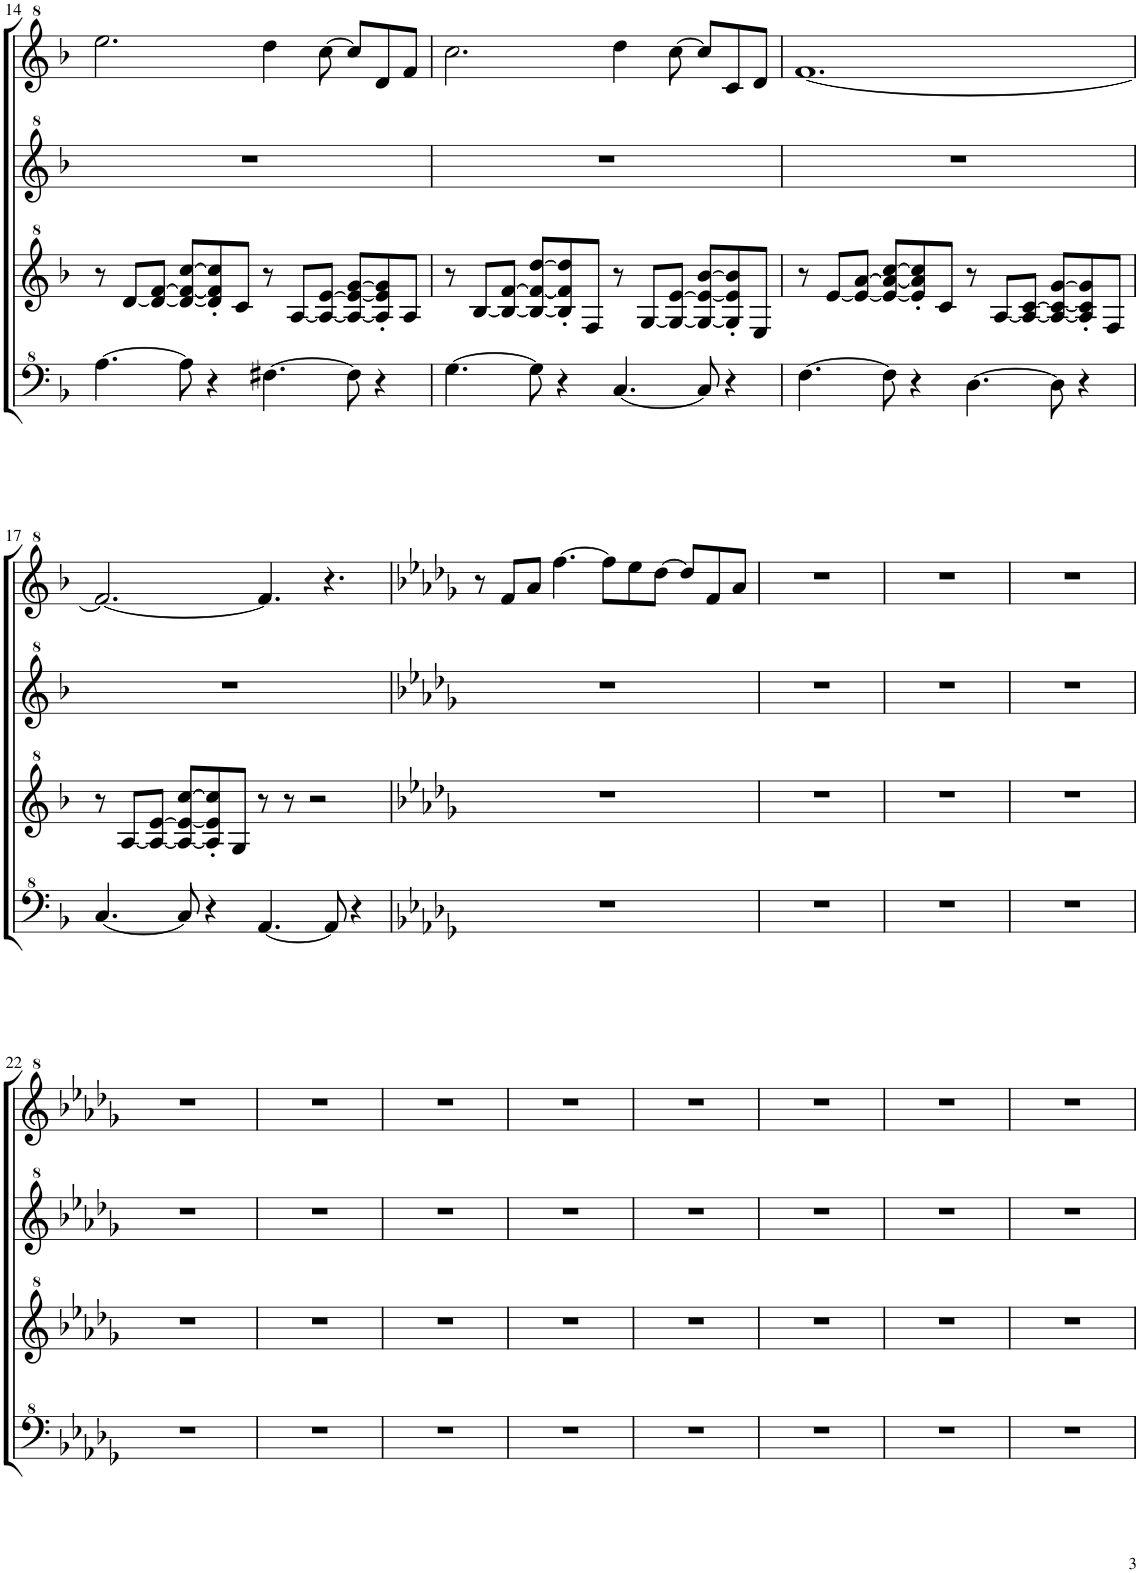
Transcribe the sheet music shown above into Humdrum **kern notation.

**kern	**kern	**kern	**kern
*part1	*part1	*part1	*part1
*staff4	*staff3	*staff2	*staff1
*I"Model III	*	*	*
!!LO:PB:g=z
*clefF^4	*clefG^2	*clefG^2	*clefG^2
*k[b-]	*k[b-]	*k[b-]	*k[b-]
*M12/8	*M12/8	*M12/8	*M12/8
=14	=14	=14	=14
[4.a\	8r	1.r	2.eee\
.	[8dd/L	.	.
.	8dd/_ [8ff/J	.	.
8a\]	8dd/_ 8ff/_ [8ccc/L	.	.
4r	8dd/]' 8ff/]' 8ccc/]'	.	.
.	8cc/J	.	.
[4.f#X\	8r	.	4ddd\
.	[8a/L	.	.
.	8a/_ [8ee/J	.	[8ccc\
8f#\]	8a/_ 8ee/_ [8gg/L	.	8ccc/L]
4r	8a/]' 8ee/]' 8gg/]'	.	8dd/
.	8a/J	.	8ff/J
=15	=15	=15	=15
[4.g\	8r	1.r	2.ccc\
.	[8b-/L	.	.
.	8b-/_ [8ff/J	.	.
8g\]	8b-/_ 8ff/_ [8ddd/L	.	.
4r	8b-/]' 8ff/]' 8ddd/]'	.	.
.	8f/J	.	.
[4.c/	8r	.	4ddd\
.	[8g/L	.	.
.	8g/_ [8ee/J	.	[8ccc\
8c/]	8g/_ 8ee/_ [8bb-/L	.	8ccc/L]
4r	8g/]' 8ee/]' 8bb-/]'	.	8cc/
.	8e/J	.	8dd/J
=16	=16	=16	=16
[4.f\	8r	1.r	[1.ff
.	[8ee/L	.	.
.	8ee/_ [8aa/J	.	.
8f\]	8ee/_ 8aa/_ [8ccc/L	.	.
4r	8ee/]' 8aa/]' 8ccc/]'	.	.
.	8cc/J	.	.
[4.d\	8r	.	.
.	[8a/L	.	.
.	8a/_ [8cc/J	.	.
8d\]	8a/_ 8cc/_ [8gg/L	.	.
4r	8a/]' 8cc/]' 8gg/]'	.	.
.	8f/J	.	.
!!LO:LB:g=z
=17	=17	=17	=17
[4.c/	8r	1.r	2.ff/_
.	[8a/L	.	.
.	8a/_ [8ee/J	.	.
8c/]	8a/_ 8ee/_ [8ccc/L	.	.
4r	8a/]' 8ee/]' 8ccc/]'	.	.
.	8g/J	.	.
[4.A/	8r	.	4.ff/]
.	8r	.	.
.	2r	.	.
8A/]	.	.	4.r
4r	.	.	.
=18	=18	=18	=18
*k[b-e-a-d-g-]	*k[b-e-a-d-g-]	*k[b-e-a-d-g-]	*k[b-e-a-d-g-]
1.r	1.r	1.r	8r
.	.	.	8ff/L
.	.	.	8aa-/J
.	.	.	[4.fff\
.	.	.	8fff\L]
.	.	.	8eee-\
.	.	.	[8ddd-\J
.	.	.	8ddd-/L]
.	.	.	8ff/
.	.	.	8aa-/J
=19	=19	=19	=19
1.r	1.r	1.r	1.r
=20	=20	=20	=20
1.r	1.r	1.r	1.r
=21	=21	=21	=21
1.r	1.r	1.r	1.r
!!LO:LB:g=z
=22	=22	=22	=22
1.r	1.r	1.r	1.r
=23	=23	=23	=23
1.r	1.r	1.r	1.r
=24	=24	=24	=24
1.r	1.r	1.r	1.r
=25	=25	=25	=25
1.r	1.r	1.r	1.r
=26	=26	=26	=26
1.r	1.r	1.r	1.r
=27	=27	=27	=27
1.r	1.r	1.r	1.r
=28	=28	=28	=28
1.r	1.r	1.r	1.r
=29	=29	=29	=29
1.r	1.r	1.r	1.r
=	=	=	=
*-	*-	*-	*-
